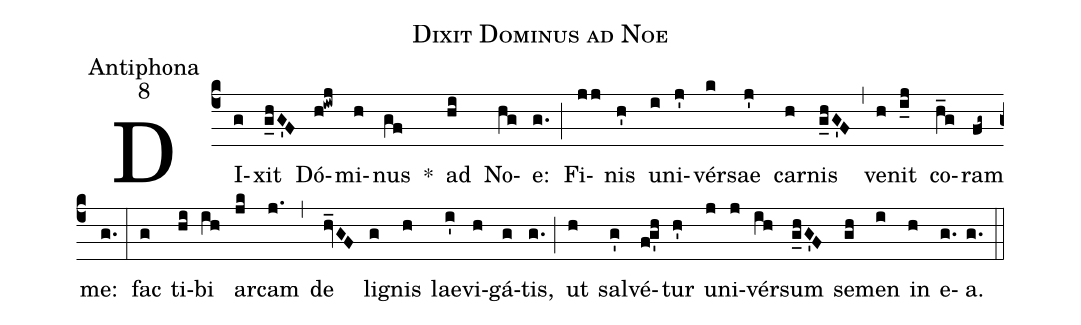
name:Dixit Dominus ad Noe;
office-part:Antiphona;
mode:8;
%%
(c4) DI(g)xit(g_hG'F) Dó(h!iwj)mi(h)nus(gf) *() ad(hi) No(hg)e:(g.) (;) Fi(jj)nis(h') u(i)ni(j')vér(k)sae(j') car(h)nis(g_hG'F) (,) ve(h)nit(i_j) co(h_g)ram(fg~) me:(g.) (:) fac(g) ti(hi)bi(ih) ar(jk)cam(j.) (,) de(hv_GF) li(g)gnis(h) lae(i')vi(h)gá(g)tis,(g.) (;) ut(h) sal(g')vé(f!g'h)tur(h') u(j)ni(j)vér(ih)sum(g_hG'F) se(gh)men(i) in(h) e(g.)a.(g.) (::)
